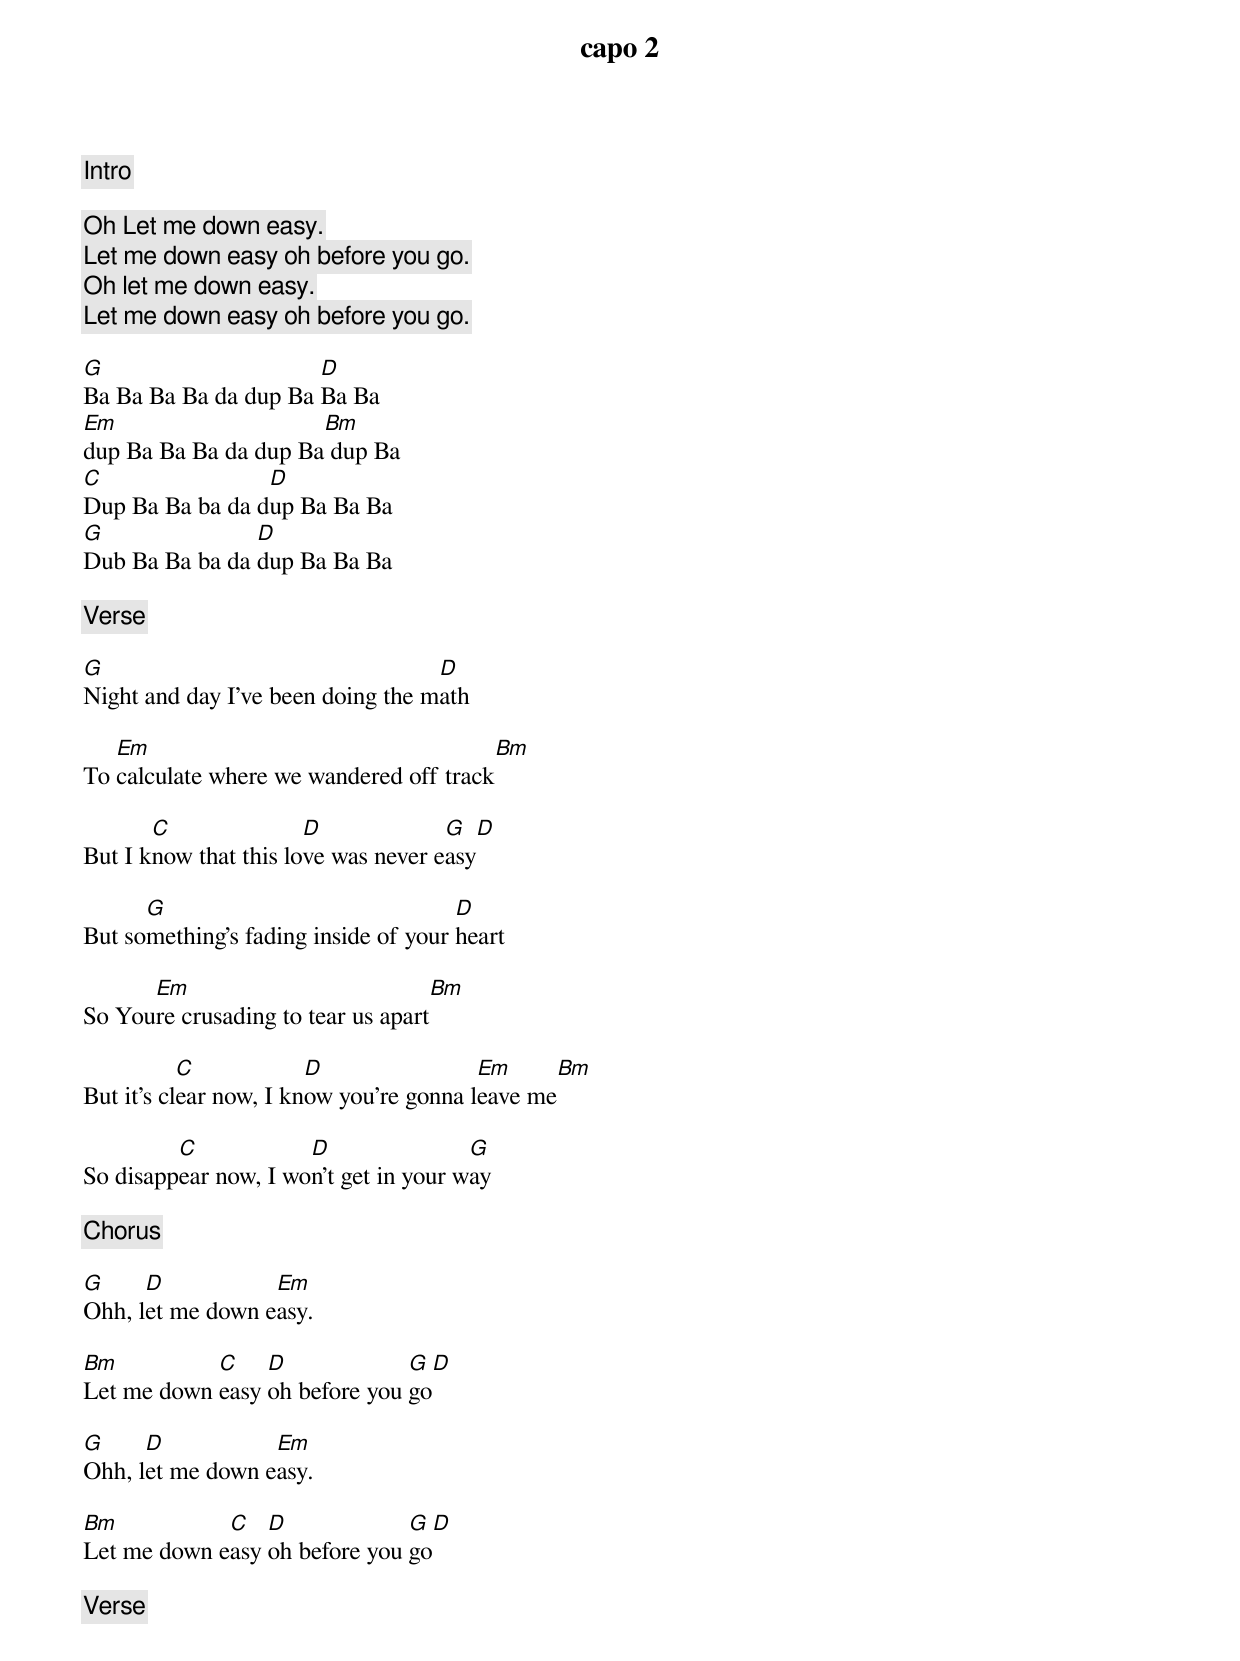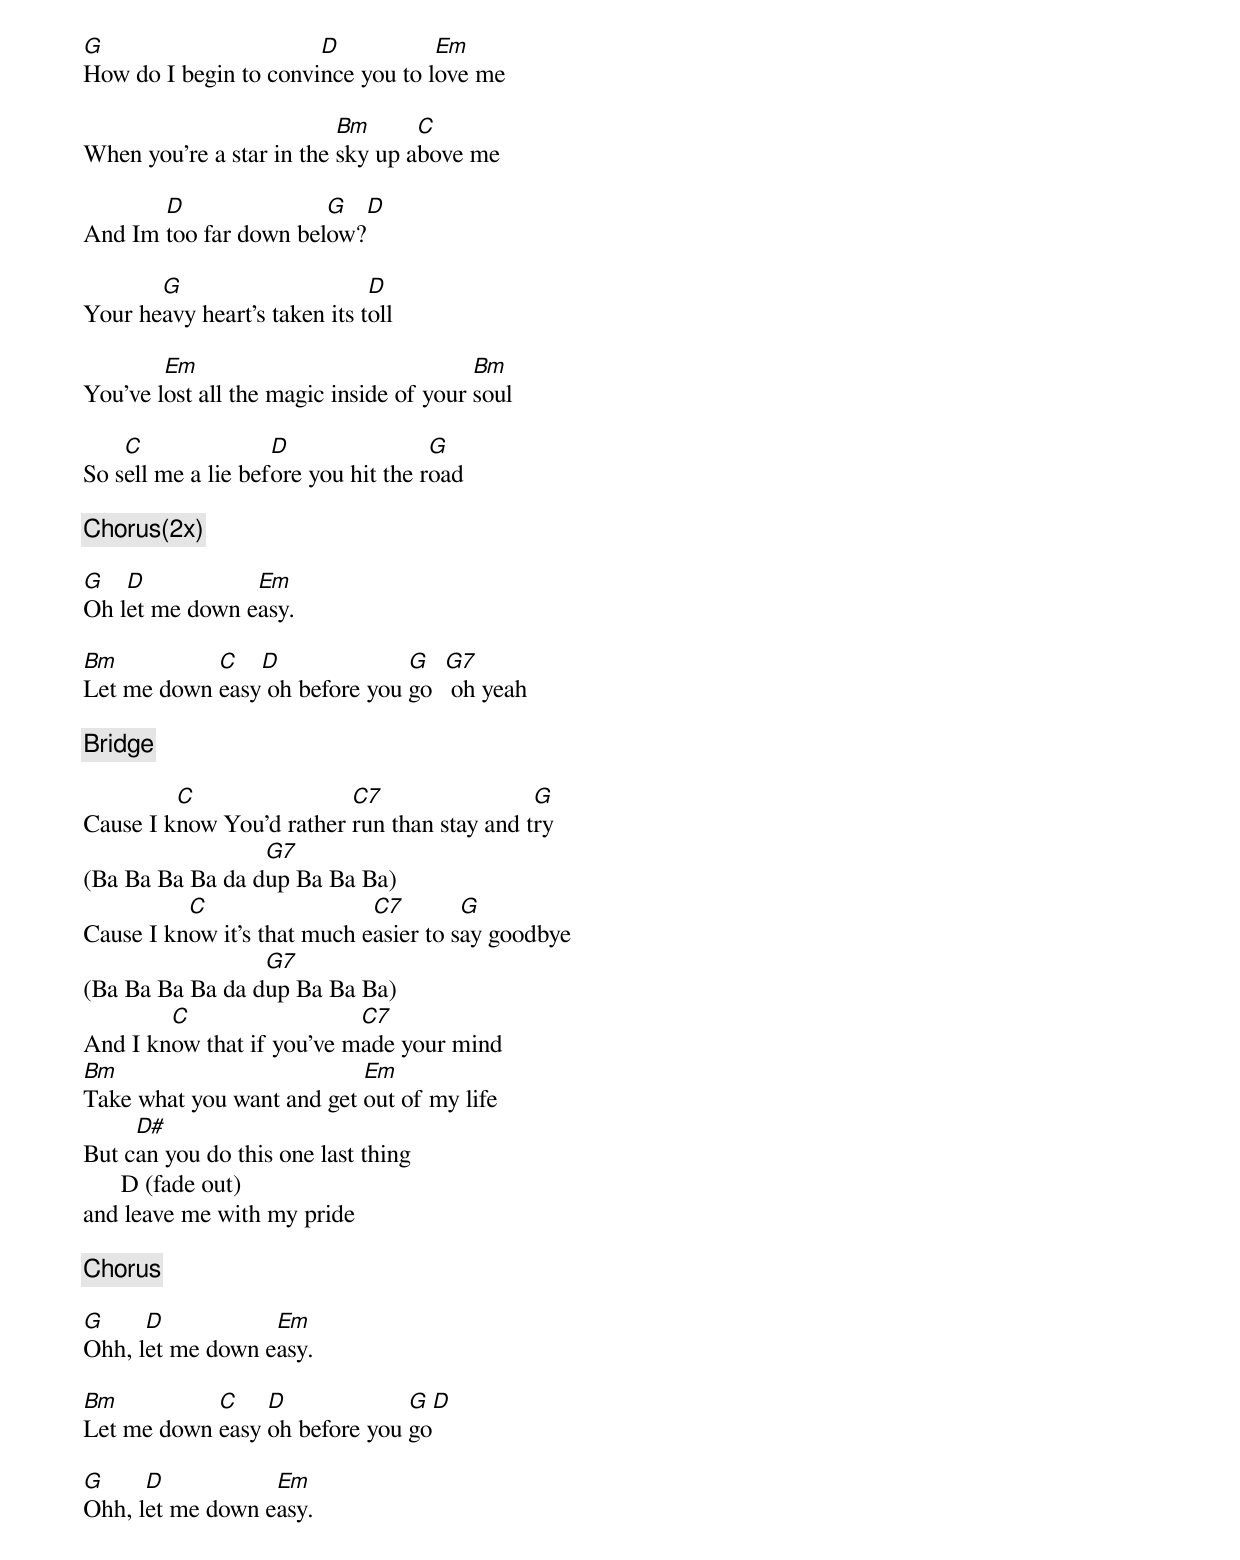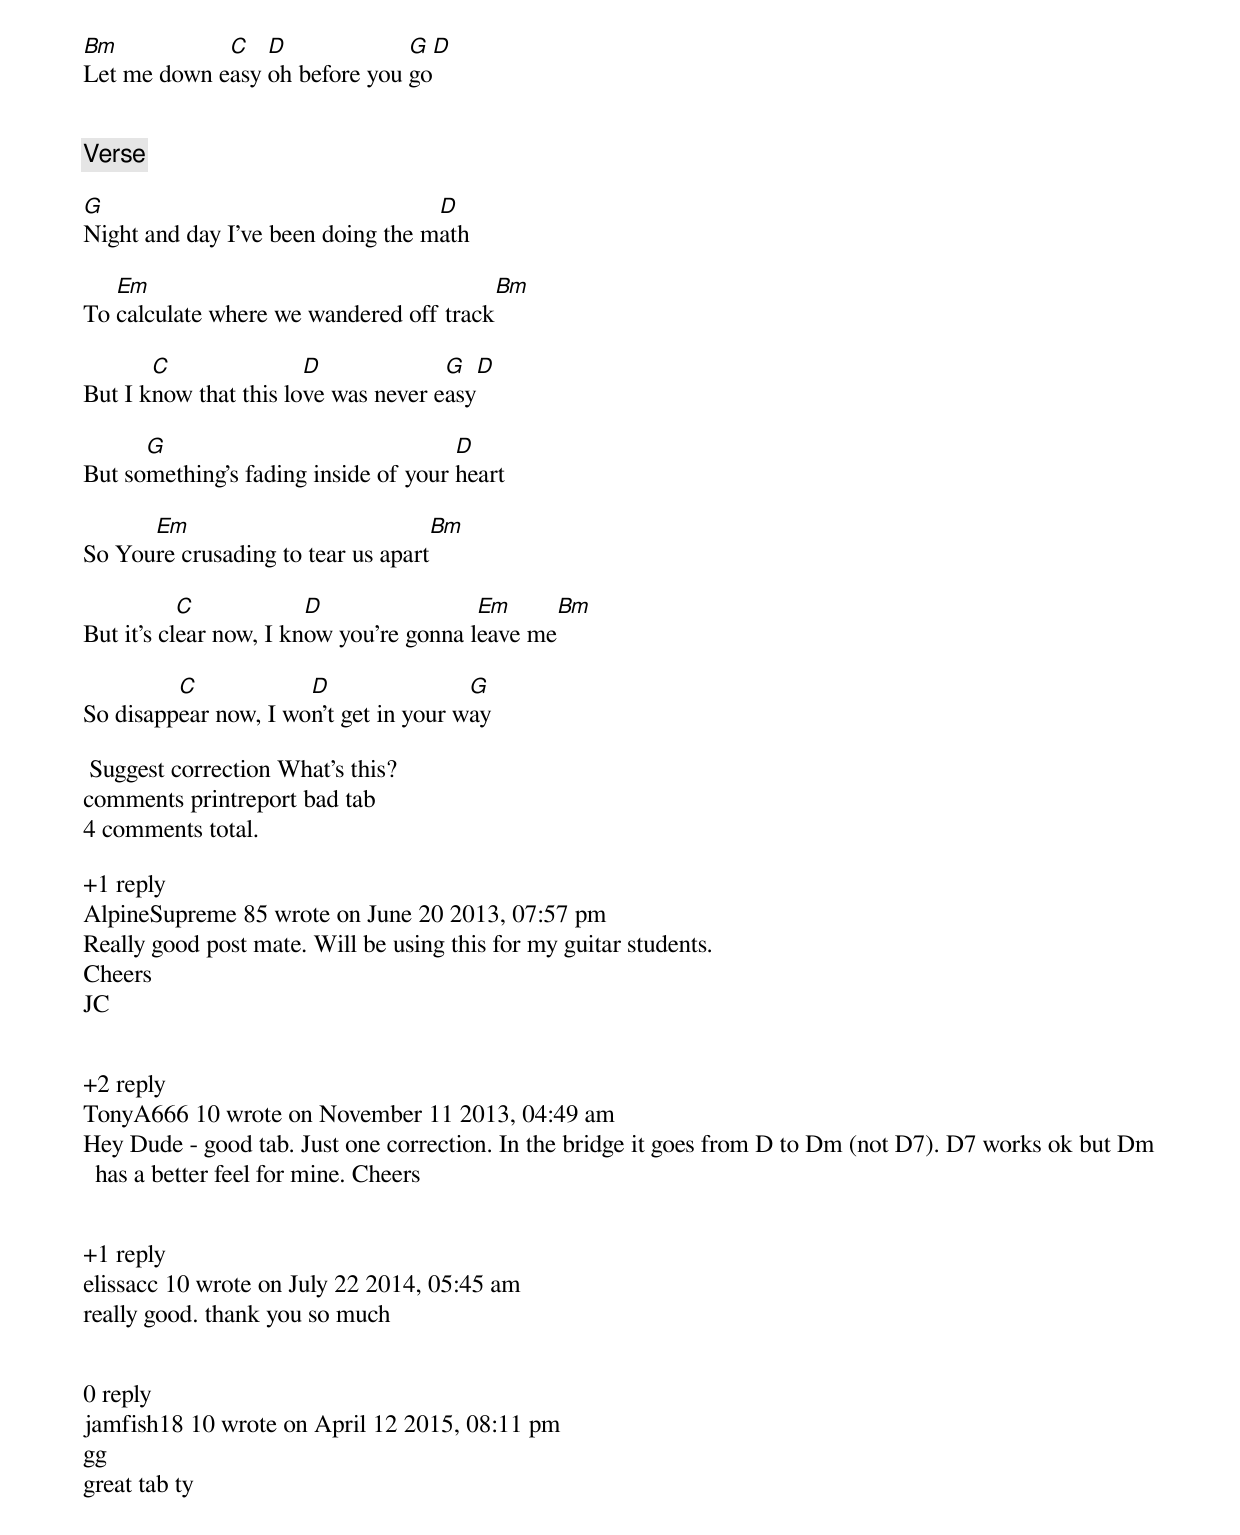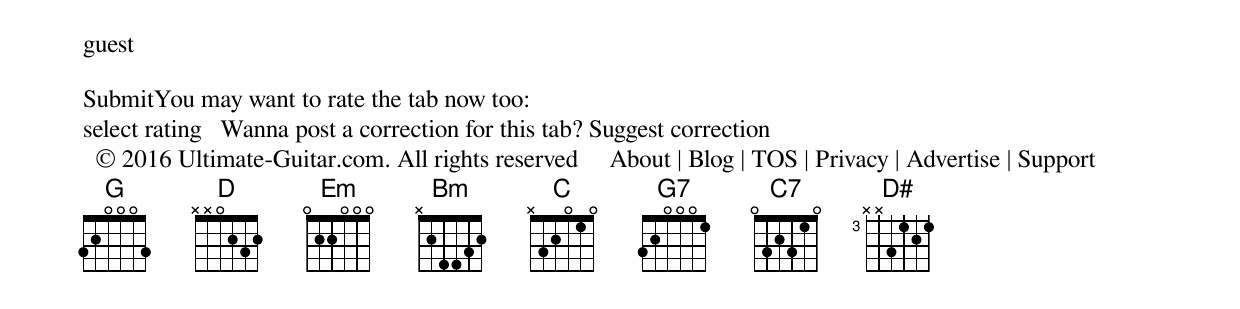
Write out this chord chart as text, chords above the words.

capo 2

[Intro]

Oh Let me down easy.
Let me down easy oh before you go.
Oh let me down easy.
Let me down easy oh before you go.

G                     D
Ba Ba Ba Ba da dup Ba Ba Ba
Em                    Bm
dup Ba Ba Ba da dup Ba dup Ba
C                D
Dup Ba Ba ba da dup Ba Ba Ba
G               D
Dub Ba Ba ba da dup Ba Ba Ba

[Verse]

G                                  D
Night and day I've been doing the math

   Em                                    Bm
To calculate where we wandered off track

       C               D             G    D
But I know that this love was never easy

      G                               D
But something's fading inside of your heart

      Em                           Bm
So Youre crusading to tear us apart

           C            D                Em      Bm
But it's clear now, I know you're gonna leave me

         C            D                G
So disappear now, I won't get in your way

[Chorus]

G     D           Em
Ohh, let me down easy.

Bm          C    D             G     D
Let me down easy oh before you go

G     D           Em
Ohh, let me down easy.

Bm           C   D             G    D
Let me down easy oh before you go

[Verse]

G                      D           Em
How do I begin to convince you to love me

                          Bm      C
When you're a star in the sky up above me

       D               G       D
And Im too far down below?

       G                      D
Your heavy heart's taken its toll

        Em                               Bm
You've lost all the magic inside of your soul

    C               D                G
So sell me a lie before you hit the road

[Chorus](2x)

G   D           Em
Oh let me down easy.

Bm          C   D              G   G7
Let me down easy oh before you go   oh yeah

[Bridge]

         C                C7                 G
Cause I know You'd rather run than stay and try
                 G7
(Ba Ba Ba Ba da dup Ba Ba Ba)
          C                  C7        G
Cause I know it's that much easier to say goodbye
                 G7
(Ba Ba Ba Ba da dup Ba Ba Ba)
        C                  C7
And I know that if you've made your mind
Bm                         Em
Take what you want and get out of my life
     D#
But can you do this one last thing
      D (fade out)
and leave me with my pride

[Chorus]

G     D           Em
Ohh, let me down easy.

Bm          C    D             G     D
Let me down easy oh before you go

G     D           Em
Ohh, let me down easy.

Bm           C   D             G    D
Let me down easy oh before you go


[Verse]

G                                  D
Night and day I've been doing the math

   Em                                    Bm
To calculate where we wandered off track

       C               D             G    D
But I know that this love was never easy

      G                               D
But something's fading inside of your heart

      Em                           Bm
So Youre crusading to tear us apart

           C            D                Em      Bm
But it's clear now, I know you're gonna leave me

         C            D                G
So disappear now, I won't get in your way

 Suggest correction What's this?
comments printreport bad tab
4 comments total.

+1 reply
AlpineSupreme 85 wrote on June 20 2013, 07:57 pm
Really good post mate. Will be using this for my guitar students.
Cheers
JC


+2 reply
TonyA666 10 wrote on November 11 2013, 04:49 am
Hey Dude - good tab. Just one correction. In the bridge it goes from D to Dm (not D7). D7 works ok but Dm has a better feel for mine. Cheers


+1 reply
elissacc 10 wrote on July 22 2014, 05:45 am
really good. thank you so much


0 reply
jamfish18 10 wrote on April 12 2015, 08:11 pm
gg
great tab ty


guest

SubmitYou may want to rate the tab now too:
select rating	Wanna post a correction for this tab? Suggest correction
  © 2016 Ultimate-Guitar.com. All rights reserved     About | Blog | TOS | Privacy | Advertise | Support
